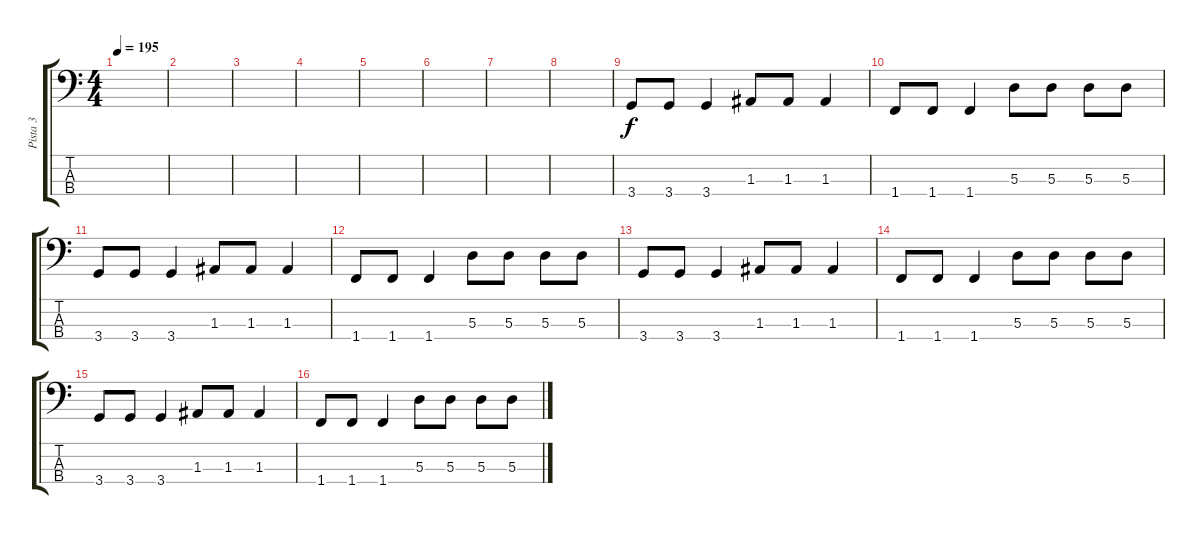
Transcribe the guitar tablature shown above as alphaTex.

\track ("Pista 3" "Pista 3") {instrument electricbasspick}
\staff {score tabs}
\tuning (G2 D2 A1 E1) {hide}
\ts (4 4)
\tempo 195
\clef f4
\ks c
|
|
|
|
|
|
|
|
3.4.8 3.4.8 3.4.4 1.3.8 1.3.8 1.3.4 |
1.4.8 1.4.8 1.4.4 5.3.8 5.3.8 5.3.8 5.3.8 |
3.4.8 3.4.8 3.4.4 1.3.8 1.3.8 1.3.4 |
1.4.8 1.4.8 1.4.4 5.3.8 5.3.8 5.3.8 5.3.8 |
3.4.8 3.4.8 3.4.4 1.3.8 1.3.8 1.3.4 |
1.4.8 1.4.8 1.4.4 5.3.8 5.3.8 5.3.8 5.3.8 |
3.4.8 3.4.8 3.4.4 1.3.8 1.3.8 1.3.4 |
1.4.8 1.4.8 1.4.4 5.3.8 5.3.8 5.3.8 5.3.8
